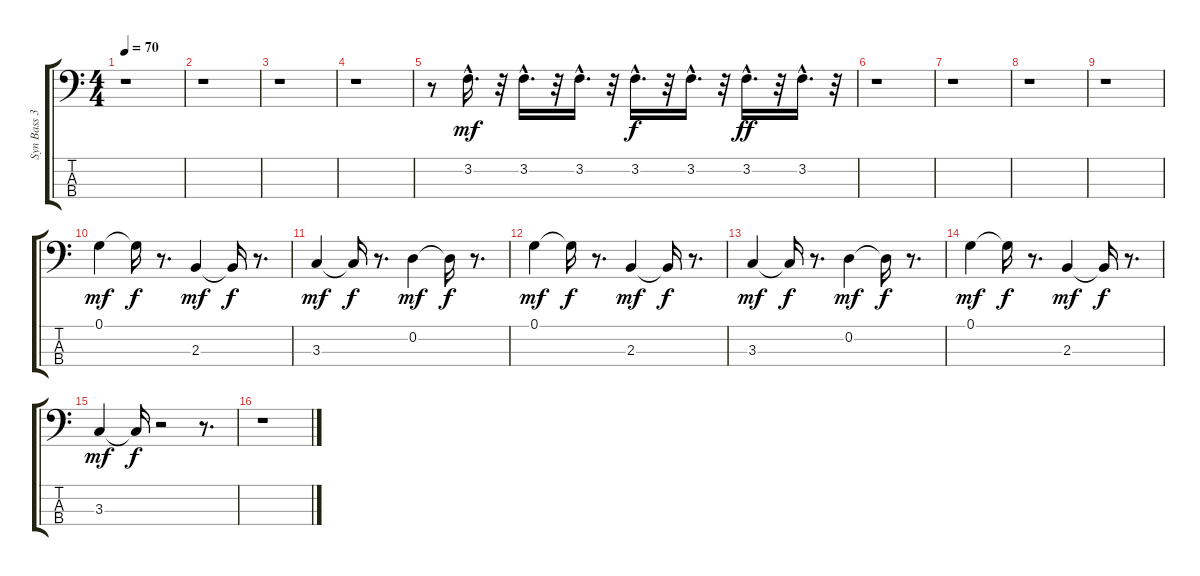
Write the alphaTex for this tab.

\track ("Syn Bass 3" "Syn Bass 3") {instrument distortionguitar}
\staff {score tabs}
\tuning (G2 D2 A1 E1) {hide}
\ts (4 4)
\tempo 70
\clef f4
\ks c
r.1{dy f} |
r.1 |
r.1 |
r.1 |
r.8 3.2{hac}.16{d dy mf} r.32 3.2{hac}.16{d} r.32 3.2{hac}.16{d} r.32 3.2{hac}.16{d dy f} r.32 3.2{hac}.16{d} r.32 3.2{hac}.16{d dy ff} r.32 3.2{hac}.16{d} r.32 |
r.1 |
r.1 |
r.1 |
r.1 |
0.1.4{dy mf} 0.1{t}.16{dy f} r.8{d} 2.3.4{dy mf} 2.3{t}.16{dy f} r.8{d} |
3.3.4{dy mf} 3.3{t}.16{dy f} r.8{d} 0.2.4{dy mf} 0.2{t}.16{dy f} r.8{d} |
0.1.4{dy mf} 0.1{t}.16{dy f} r.8{d} 2.3.4{dy mf} 2.3{t}.16{dy f} r.8{d} |
3.3.4{dy mf} 3.3{t}.16{dy f} r.8{d} 0.2.4{dy mf} 0.2{t}.16{dy f} r.8{d} |
0.1.4{dy mf} 0.1{t}.16{dy f} r.8{d} 2.3.4{dy mf} 2.3{t}.16{dy f} r.8{d} |
3.3.4{dy mf} 3.3{t}.16{dy f} r.2 r.8{d} |
r.1
